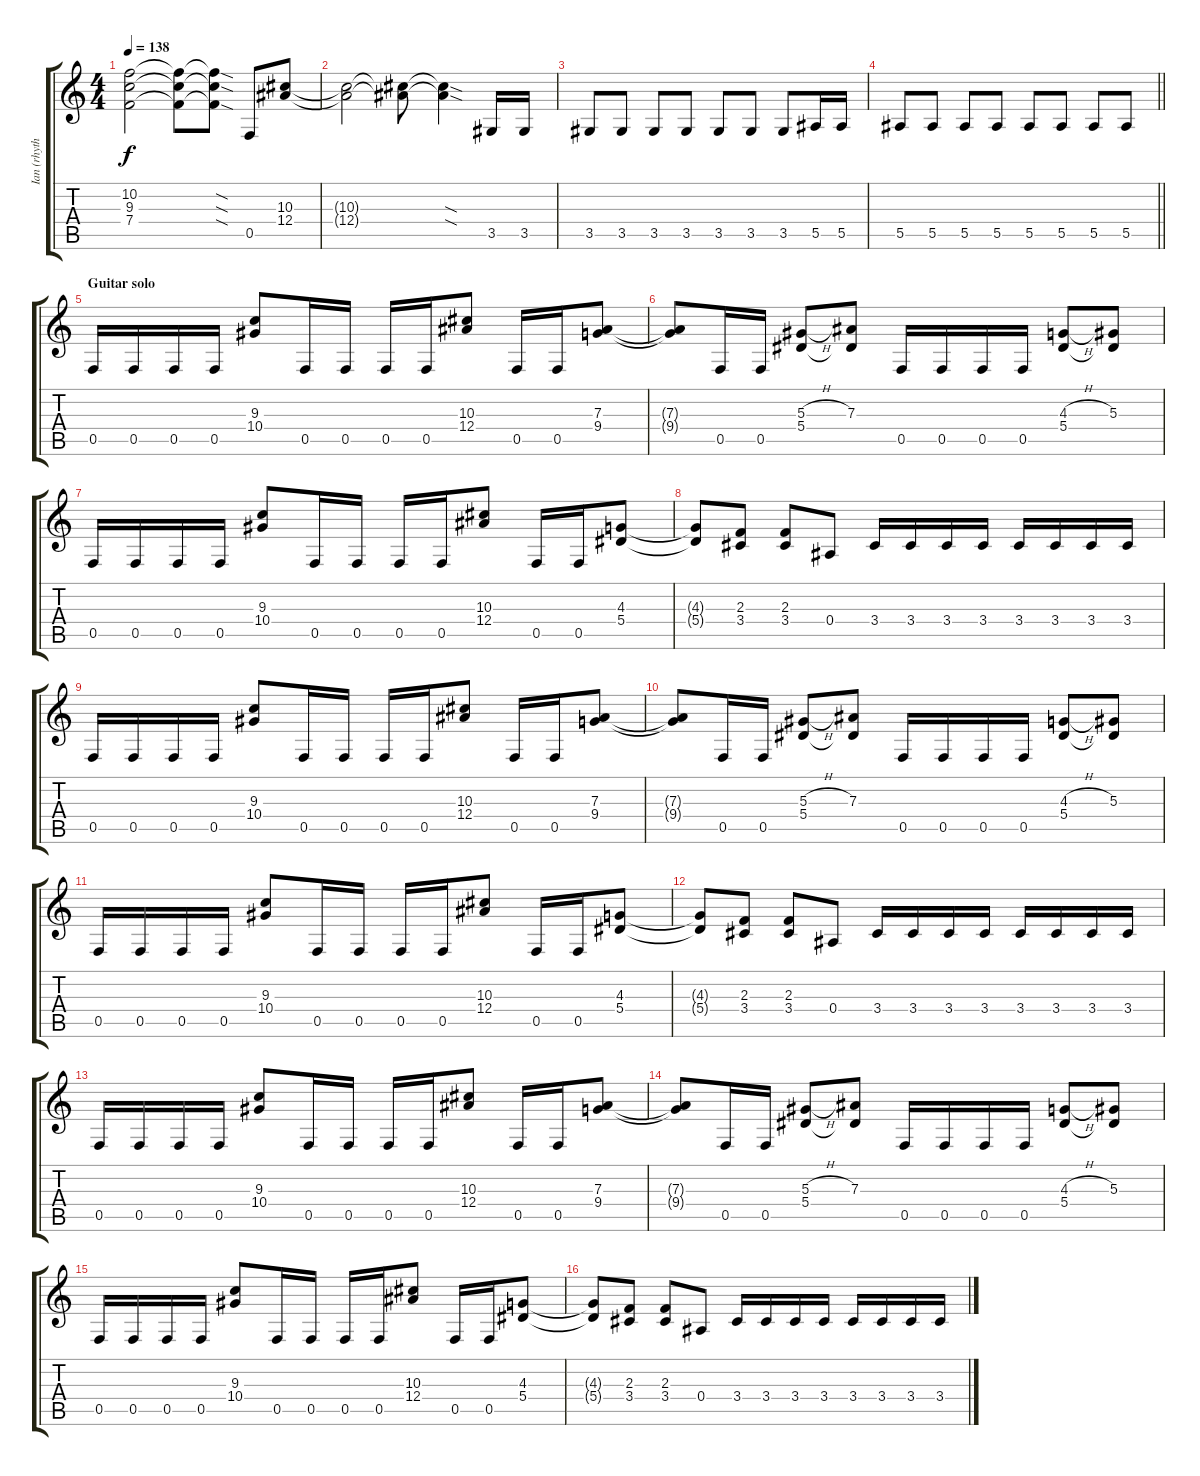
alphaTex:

\track ("Ian (rhythm)" "Ian (rhyth") {instrument distortionguitar}
\staff {score tabs}
\tuning (C4 G3 Eb3 Bb2 F2 C2) {hide}
\ts (4 4)
\tempo 138
\clef g2
\ks c
(10.2{t} 9.3{t} 7.4{t}).2{dy f} (10.2{t} 9.3{t} 7.4{t}).8 (10.2{sod t} 9.3{sod t} 7.4{sod t}).8 0.5.8 (10.3 12.4).8 |
(10.3{t} 12.4{t}).2 (10.3{t} 12.4{t}).8 (10.3{sod t} 12.4{sod t}).4 3.5.16 3.5.16 |
3.5.8 3.5.8 3.5.8 3.5.8 3.5.8 3.5.8 3.5.8 5.5.16 5.5.16 |
\barLineRight lightlight
5.5.8 5.5.8 5.5.8 5.5.8 5.5.8 5.5.8 5.5.8 5.5.8 |
\section ("" "Guitar solo")
0.5.16 0.5.16 0.5.16 0.5.16 (9.3 10.4).8 0.5.16 0.5.16 0.5.16 0.5.16 (10.3 12.4).8 0.5.16 0.5.16 (7.3 9.4).8 |
(7.3{t} 9.4{t}).8 0.5.16 0.5.16 (5.3{h} 5.4).8 (7.3 5.4{t}).8 0.5.16 0.5.16 0.5.16 0.5.16 (4.3{h} 5.4).8 (5.3 5.4{t}).8 |
0.5.16 0.5.16 0.5.16 0.5.16 (9.3 10.4).8 0.5.16 0.5.16 0.5.16 0.5.16 (10.3 12.4).8 0.5.16 0.5.16 (4.3 5.4).8 |
(4.3{t} 5.4{t}).8 (2.3 3.4).8 (2.3 3.4).8 0.4.8 3.4.16 3.4.16 3.4.16 3.4.16 3.4.16 3.4.16 3.4.16 3.4.16 |
0.5.16 0.5.16 0.5.16 0.5.16 (9.3 10.4).8 0.5.16 0.5.16 0.5.16 0.5.16 (10.3 12.4).8 0.5.16 0.5.16 (7.3 9.4).8 |
(7.3{t} 9.4{t}).8 0.5.16 0.5.16 (5.3{h} 5.4).8 (7.3 5.4{t}).8 0.5.16 0.5.16 0.5.16 0.5.16 (4.3{h} 5.4).8 (5.3 5.4{t}).8 |
0.5.16 0.5.16 0.5.16 0.5.16 (9.3 10.4).8 0.5.16 0.5.16 0.5.16 0.5.16 (10.3 12.4).8 0.5.16 0.5.16 (4.3 5.4).8 |
(4.3{t} 5.4{t}).8 (2.3 3.4).8 (2.3 3.4).8 0.4.8 3.4.16 3.4.16 3.4.16 3.4.16 3.4.16 3.4.16 3.4.16 3.4.16 |
0.5.16 0.5.16 0.5.16 0.5.16 (9.3 10.4).8 0.5.16 0.5.16 0.5.16 0.5.16 (10.3 12.4).8 0.5.16 0.5.16 (7.3 9.4).8 |
(7.3{t} 9.4{t}).8 0.5.16 0.5.16 (5.3{h} 5.4).8 (7.3 5.4{t}).8 0.5.16 0.5.16 0.5.16 0.5.16 (4.3{h} 5.4).8 (5.3 5.4{t}).8 |
0.5.16 0.5.16 0.5.16 0.5.16 (9.3 10.4).8 0.5.16 0.5.16 0.5.16 0.5.16 (10.3 12.4).8 0.5.16 0.5.16 (4.3 5.4).8 |
(4.3{t} 5.4{t}).8 (2.3 3.4).8 (2.3 3.4).8 0.4.8 3.4.16 3.4.16 3.4.16 3.4.16 3.4.16 3.4.16 3.4.16 3.4.16
